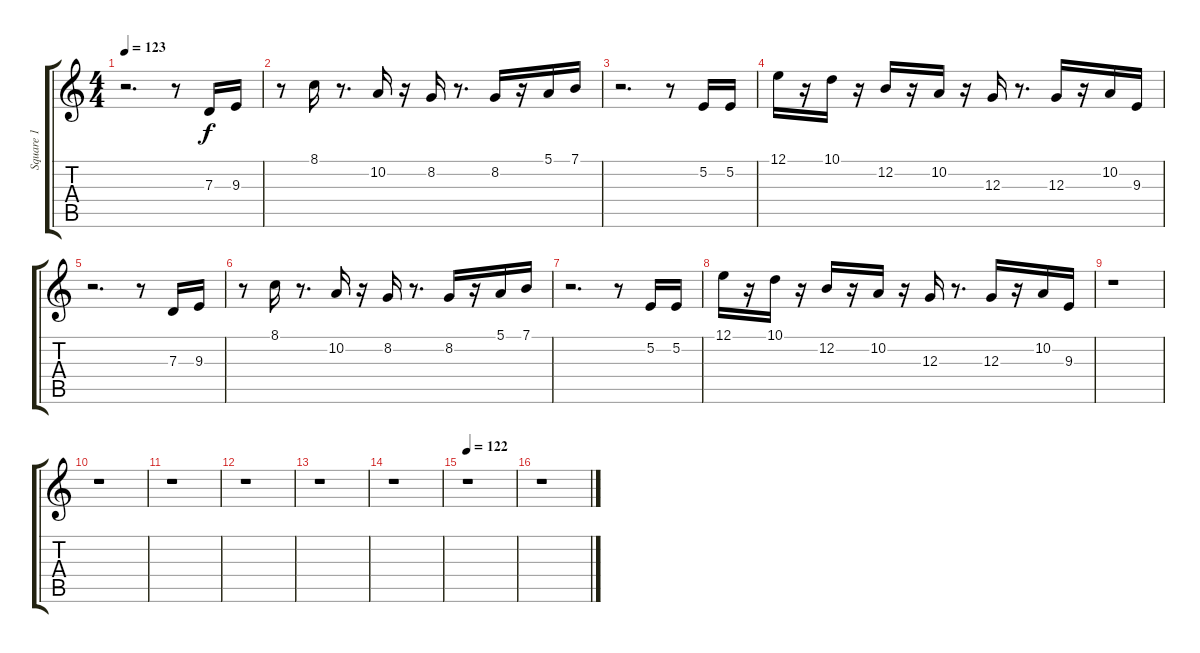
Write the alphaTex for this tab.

\track ("Square 1" "Square 1") {instrument lead1square}
\staff {score tabs}
\tuning (E4 B3 G3 D3 A2 E2) {hide}
\ts (4 4)
\tempo 123
\clef g2
\ks c
r.2{d dy f} r.8 7.3.16 9.3.16 |
r.8 8.1.16 r.8{d} 10.2.16 r.16 8.2.16 r.8{d} 8.2.16 r.16 5.1.16 7.1.16 |
r.2{d} r.8 5.2.16 5.2.16 |
12.1.16 r.16 10.1.16 r.16 12.2.16 r.16 10.2.16 r.16 12.3.16 r.8{d} 12.3.16 r.16 10.2.16 9.3.16 |
r.2{d} r.8 7.3.16 9.3.16 |
r.8 8.1.16 r.8{d} 10.2.16 r.16 8.2.16 r.8{d} 8.2.16 r.16 5.1.16 7.1.16 |
r.2{d} r.8 5.2.16 5.2.16 |
12.1.16 r.16 10.1.16 r.16 12.2.16 r.16 10.2.16 r.16 12.3.16 r.8{d} 12.3.16 r.16 10.2.16 9.3.16 |
r.1 |
r.1 |
r.1 |
r.1 |
r.1 |
r.1 |
\tempo 122
r.1 |
r.1
